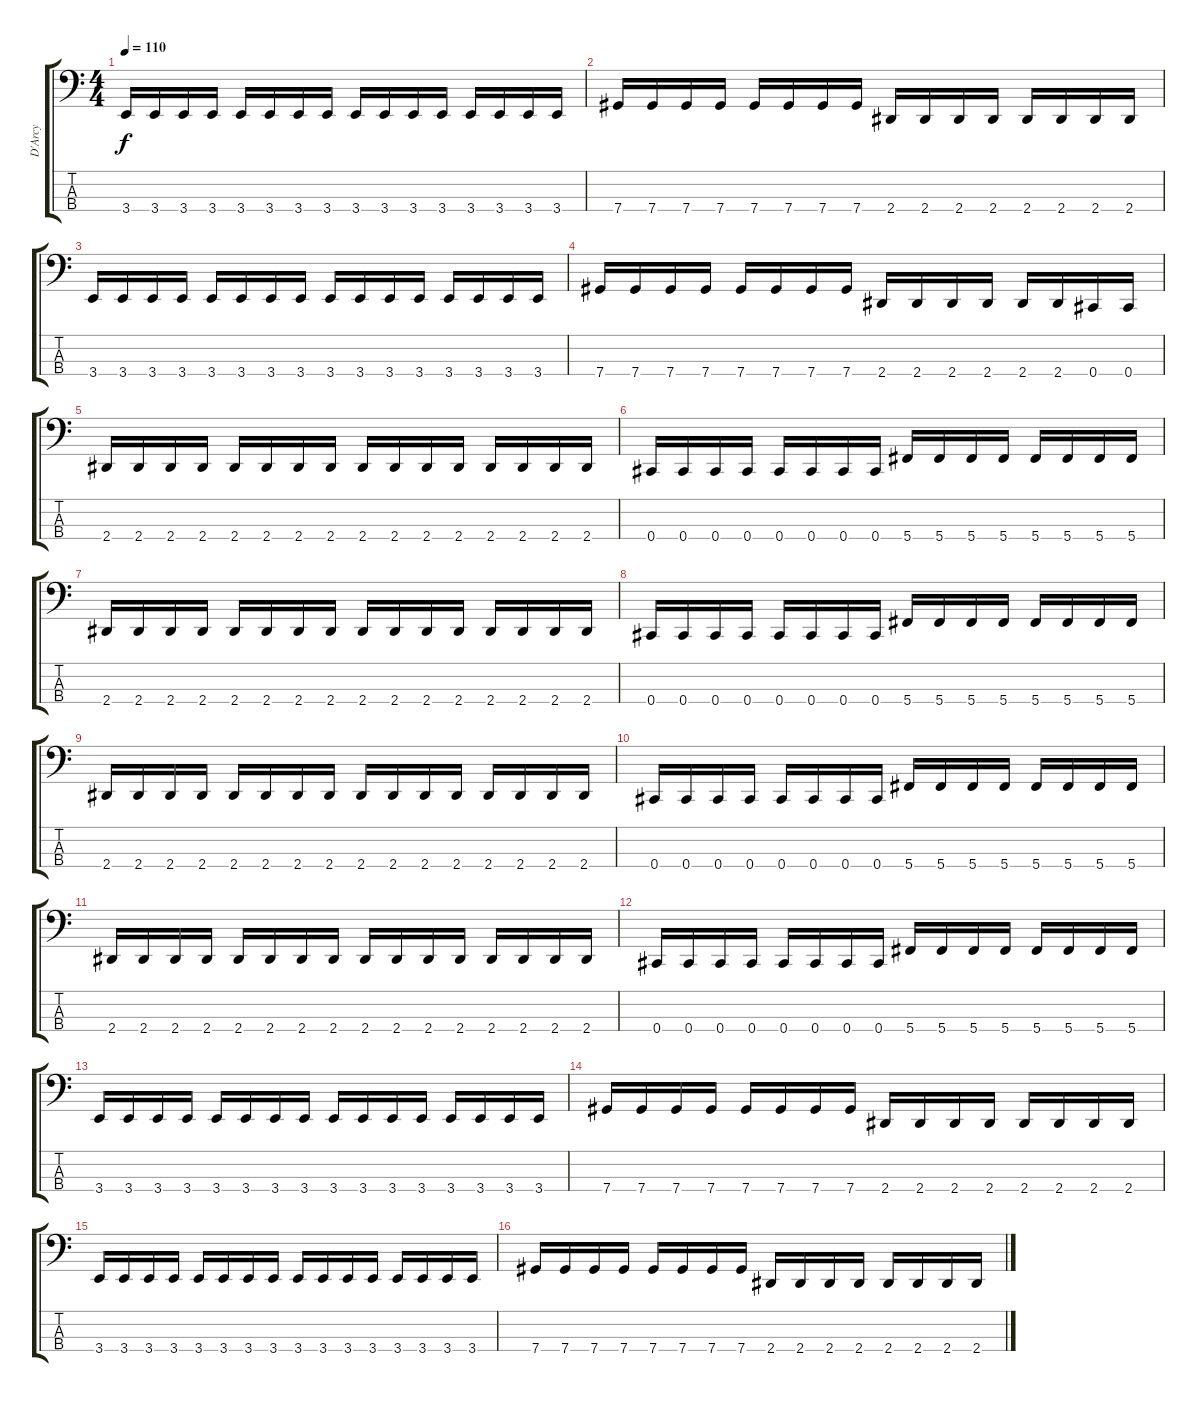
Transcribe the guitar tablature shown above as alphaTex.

\track ("D'Arcy" "D'Arcy") {instrument electricbasspick}
\staff {score tabs}
\tuning (Gb2 Db2 Ab1 Db1) {hide}
\ts (4 4)
\tempo 110
\clef f4
\ks c
3.4.16{dy f} 3.4.16 3.4.16 3.4.16 3.4.16 3.4.16 3.4.16 3.4.16 3.4.16 3.4.16 3.4.16 3.4.16 3.4.16 3.4.16 3.4.16 3.4.16 |
7.4.16 7.4.16 7.4.16 7.4.16 7.4.16 7.4.16 7.4.16 7.4.16 2.4.16 2.4.16 2.4.16 2.4.16 2.4.16 2.4.16 2.4.16 2.4.16 |
3.4.16 3.4.16 3.4.16 3.4.16 3.4.16 3.4.16 3.4.16 3.4.16 3.4.16 3.4.16 3.4.16 3.4.16 3.4.16 3.4.16 3.4.16 3.4.16 |
7.4.16 7.4.16 7.4.16 7.4.16 7.4.16 7.4.16 7.4.16 7.4.16 2.4.16 2.4.16 2.4.16 2.4.16 2.4.16 2.4.16 0.4.16 0.4.16 |
2.4.16 2.4.16 2.4.16 2.4.16 2.4.16 2.4.16 2.4.16 2.4.16 2.4.16 2.4.16 2.4.16 2.4.16 2.4.16 2.4.16 2.4.16 2.4.16 |
0.4.16 0.4.16 0.4.16 0.4.16 0.4.16 0.4.16 0.4.16 0.4.16 5.4.16 5.4.16 5.4.16 5.4.16 5.4.16 5.4.16 5.4.16 5.4.16 |
2.4.16 2.4.16 2.4.16 2.4.16 2.4.16 2.4.16 2.4.16 2.4.16 2.4.16 2.4.16 2.4.16 2.4.16 2.4.16 2.4.16 2.4.16 2.4.16 |
0.4.16 0.4.16 0.4.16 0.4.16 0.4.16 0.4.16 0.4.16 0.4.16 5.4.16 5.4.16 5.4.16 5.4.16 5.4.16 5.4.16 5.4.16 5.4.16 |
2.4.16 2.4.16 2.4.16 2.4.16 2.4.16 2.4.16 2.4.16 2.4.16 2.4.16 2.4.16 2.4.16 2.4.16 2.4.16 2.4.16 2.4.16 2.4.16 |
0.4.16 0.4.16 0.4.16 0.4.16 0.4.16 0.4.16 0.4.16 0.4.16 5.4.16 5.4.16 5.4.16 5.4.16 5.4.16 5.4.16 5.4.16 5.4.16 |
2.4.16 2.4.16 2.4.16 2.4.16 2.4.16 2.4.16 2.4.16 2.4.16 2.4.16 2.4.16 2.4.16 2.4.16 2.4.16 2.4.16 2.4.16 2.4.16 |
0.4.16 0.4.16 0.4.16 0.4.16 0.4.16 0.4.16 0.4.16 0.4.16 5.4.16 5.4.16 5.4.16 5.4.16 5.4.16 5.4.16 5.4.16 5.4.16 |
3.4.16 3.4.16 3.4.16 3.4.16 3.4.16 3.4.16 3.4.16 3.4.16 3.4.16 3.4.16 3.4.16 3.4.16 3.4.16 3.4.16 3.4.16 3.4.16 |
7.4.16 7.4.16 7.4.16 7.4.16 7.4.16 7.4.16 7.4.16 7.4.16 2.4.16 2.4.16 2.4.16 2.4.16 2.4.16 2.4.16 2.4.16 2.4.16 |
3.4.16 3.4.16 3.4.16 3.4.16 3.4.16 3.4.16 3.4.16 3.4.16 3.4.16 3.4.16 3.4.16 3.4.16 3.4.16 3.4.16 3.4.16 3.4.16 |
7.4.16 7.4.16 7.4.16 7.4.16 7.4.16 7.4.16 7.4.16 7.4.16 2.4.16 2.4.16 2.4.16 2.4.16 2.4.16 2.4.16 2.4.16 2.4.16
